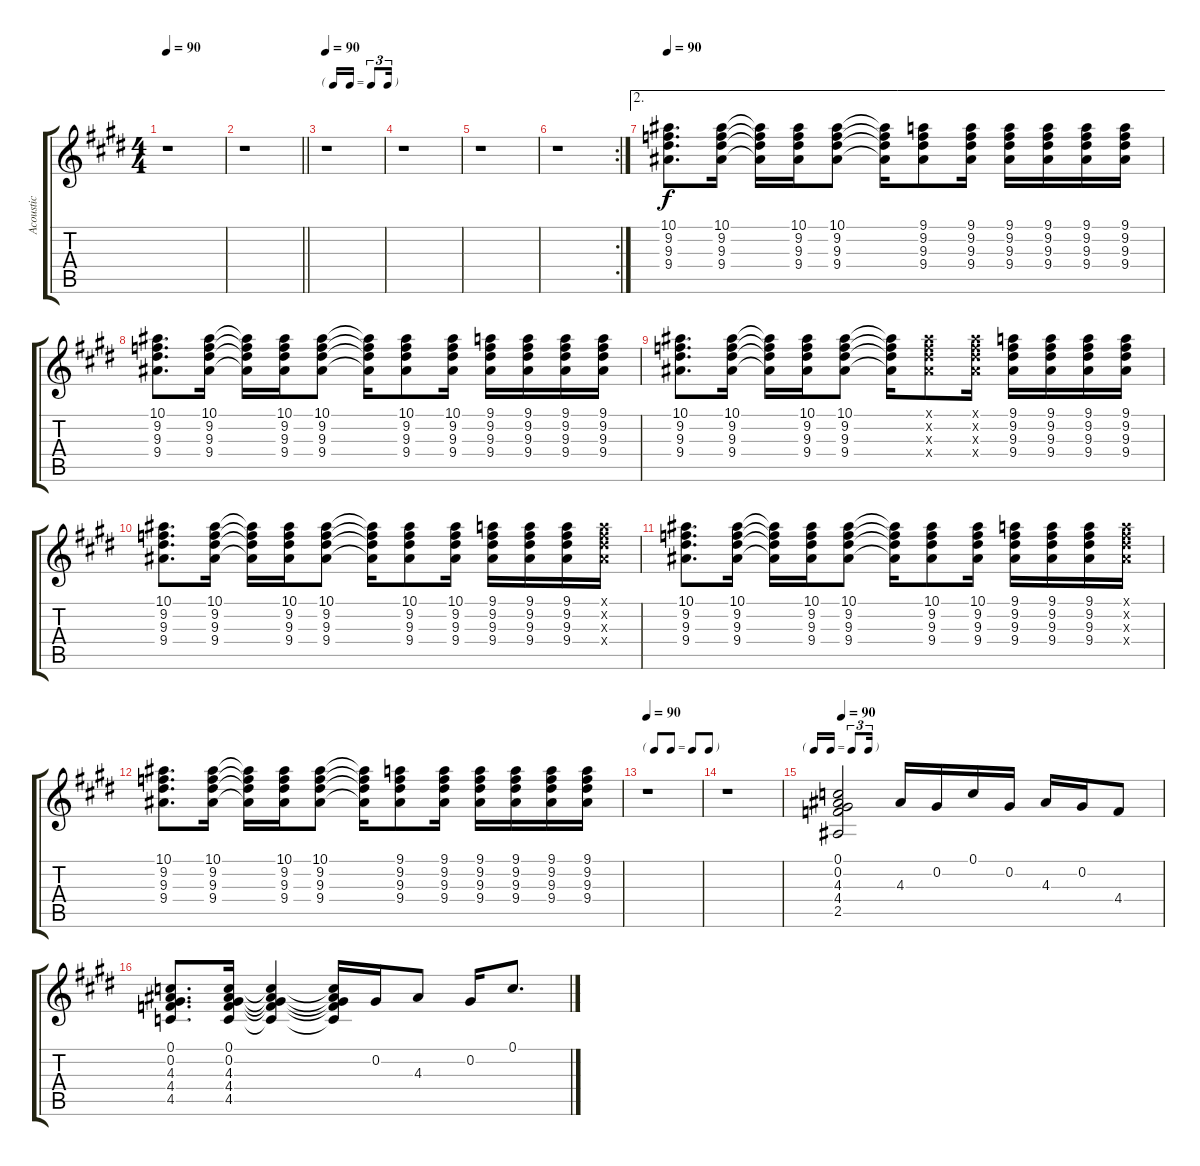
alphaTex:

\track ("Acoustic" "Acoustic") {instrument acousticguitarsteel}
\staff {score tabs}
\tuning (C4 Ab3 Gb3 Db3 Ab2 Eb2) {hide}
\ts (4 4)
\tempo 90
\clef g2
\ks c#minor
r.1{dy f} |
\barLineRight lightlight
r.1 |
\tf triplet16th
\tempo 90
r.1 |
r.1 |
r.1 |
\rc 2
r.1 |
\ae 2
\tempo 90
(10.1 9.2 9.3 9.4).8{d} (10.1 9.2 9.3 9.4).16 (10.1{t} 9.2{t} 9.3{t} 9.4{t}).16 (10.1 9.2 9.3 9.4).16 (10.1 9.2 9.3 9.4).8 (10.1{t} 9.2{t} 9.3{t} 9.4{t}).16 (9.1 9.2 9.3 9.4).8 (9.1 9.2 9.3 9.4).16 (9.1 9.2 9.3 9.4).16 (9.1 9.2 9.3 9.4).16 (9.1 9.2 9.3 9.4).16 (9.1 9.2 9.3 9.4).16 |
(10.1 9.2 9.3 9.4).8{d} (10.1 9.2 9.3 9.4).16 (10.1{t} 9.2{t} 9.3{t} 9.4{t}).16 (10.1 9.2 9.3 9.4).16 (10.1 9.2 9.3 9.4).8 (10.1{t} 9.2{t} 9.3{t} 9.4{t}).16 (10.1 9.2 9.3 9.4).8 (10.1 9.2 9.3 9.4).16 (9.1 9.2 9.3 9.4).16 (9.1 9.2 9.3 9.4).16 (9.1 9.2 9.3 9.4).16 (9.1 9.2 9.3 9.4).16 |
(10.1 9.2 9.3 9.4).8{d} (10.1 9.2 9.3 9.4).16 (10.1{t} 9.2{t} 9.3{t} 9.4{t}).16 (10.1 9.2 9.3 9.4).16 (10.1 9.2 9.3 9.4).8 (10.1{t} 9.2{t} 9.3{t} 9.4{t}).16 (10.1{x} 9.2{x} 9.3{x} 9.4{x}).8 (10.1{x} 9.2{x} 9.3{x} 9.4{x}).16 (9.1 9.2 9.3 9.4).16 (9.1 9.2 9.3 9.4).16 (9.1 9.2 9.3 9.4).16 (9.1 9.2 9.3 9.4).16 |
(10.1 9.2 9.3 9.4).8{d} (10.1 9.2 9.3 9.4).16 (10.1{t} 9.2{t} 9.3{t} 9.4{t}).16 (10.1 9.2 9.3 9.4).16 (10.1 9.2 9.3 9.4).8 (10.1{t} 9.2{t} 9.3{t} 9.4{t}).16 (10.1 9.2 9.3 9.4).8 (10.1 9.2 9.3 9.4).16 (9.1 9.2 9.3 9.4).16 (9.1 9.2 9.3 9.4).16 (9.1 9.2 9.3 9.4).16 (9.1{x} 9.2{x} 9.3{x} 9.4{x}).16 |
(10.1 9.2 9.3 9.4).8{d} (10.1 9.2 9.3 9.4).16 (10.1{t} 9.2{t} 9.3{t} 9.4{t}).16 (10.1 9.2 9.3 9.4).16 (10.1 9.2 9.3 9.4).8 (10.1{t} 9.2{t} 9.3{t} 9.4{t}).16 (10.1 9.2 9.3 9.4).8 (10.1 9.2 9.3 9.4).16 (9.1 9.2 9.3 9.4).16 (9.1 9.2 9.3 9.4).16 (9.1 9.2 9.3 9.4).16 (9.1{x} 9.2{x} 9.3{x} 9.4{x}).16 |
(10.1 9.2 9.3 9.4).8{d} (10.1 9.2 9.3 9.4).16 (10.1{t} 9.2{t} 9.3{t} 9.4{t}).16 (10.1 9.2 9.3 9.4).16 (10.1 9.2 9.3 9.4).8 (10.1{t} 9.2{t} 9.3{t} 9.4{t}).16 (9.1 9.2 9.3 9.4).8 (9.1 9.2 9.3 9.4).16 (9.1 9.2 9.3 9.4).16 (9.1 9.2 9.3 9.4).16 (9.1 9.2 9.3 9.4).16 (9.1 9.2 9.3 9.4).16 |
\tf none
\tempo 90
r.1 |
r.1 |
\tf triplet16th
\tempo 90
(0.1 0.2 4.3 4.4 2.5).2 4.3.16 0.2.16 0.1.16 0.2.16 4.3.16 0.2.16 4.4.8 |
(0.1 0.2 4.3 4.4 4.5).8{d} (0.1 0.2 4.3 4.4 4.5).16 (0.1{t} 0.2{t} 4.3{t} 4.4{t} 4.5{t}).4 (0.1{t} 0.2{t} 4.3{t} 4.4{t} 4.5{t}).16 0.2.16 4.3.8 0.2.16 0.1.8{d}
